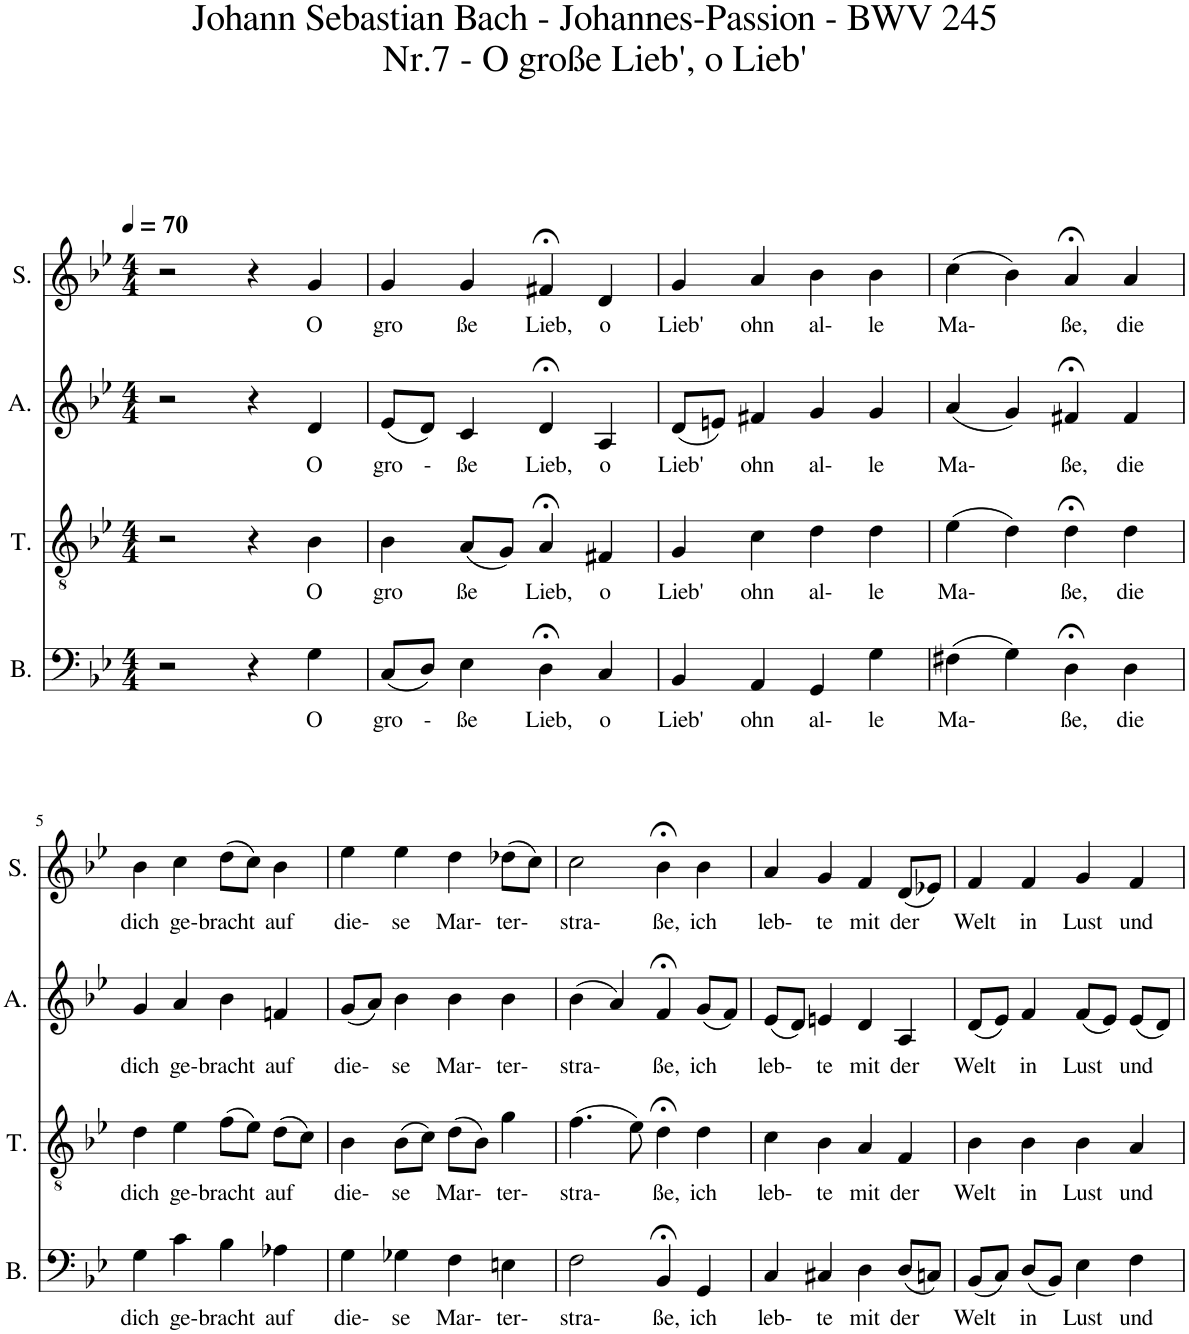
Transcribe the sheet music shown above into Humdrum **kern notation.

**kern	**text	**kern	**text	**kern	**text	**kern	**text
*part4	*part4	*part3	*part3	*part2	*part2	*part1	*part1
*staff4	*staff4	*staff3	*staff3	*staff2	*staff2	*staff1	*staff1
*I"B.	*	*I"T.	*	*I"A.	*	*I"S.	*
*I'B.	*	*I'T.	*	*I'A.	*	*I'S.	*
*clefF4	*	*clefGv2	*	*clefG2	*	*clefG2	*
*k[b-e-]	*	*k[b-e-]	*	*k[b-e-]	*	*k[b-e-]	*
*M4/4	*	*M4/4	*	*M4/4	*	*M4/4	*
*MM70	*	*MM70	*	*MM70	*	*MM70	*
=1	=1	=1	=1	=1	=1	=1	=1
2r	.	2r	.	2r	.	2r	.
4r	.	4r	.	4r	.	4r	.
!	!LO:LY:b	!	!LO:LY:b	!	!LO:LY:b	!	!LO:LY:b
4G\	O	4B-\	O	4d/	O	4g/	O
=2	=2	=2	=2	=2	=2	=2	=2
!	!LO:LY:b	!	!LO:LY:b	!	!LO:LY:b	!	!LO:LY:b
(8C/L	gro	4B-\	gro	(8e-/L	gro	4g/	gro
!	!LO:LY:b	!	!	!	!LO:LY:b	!	!
8D/J)	-	.	.	8d/J)	-	.	.
!	!LO:LY:b	!	!LO:LY:b	!	!LO:LY:b	!	!LO:LY:b
4E-\	ße	(8A/L	ße	4c/	ße	4g/	ße
.	.	8G/J)	.	.	.	.	.
!	!LO:LY:b	!	!LO:LY:b	!	!LO:LY:b	!	!LO:LY:b
4D;<\	Lieb,	4A;</	Lieb,	4d;</	Lieb,	4f#X;</	Lieb,
!	!LO:LY:b	!	!LO:LY:b	!	!LO:LY:b	!	!LO:LY:b
4C/	o	4F#X/	o	4A/	o	4d/	o
=3	=3	=3	=3	=3	=3	=3	=3
!	!LO:LY:b	!	!LO:LY:b	!	!LO:LY:b	!	!LO:LY:b
4BB-/	Lieb'	4G/	Lieb'	(8d/L	Lieb'	4g/	Lieb'
.	.	.	.	8en/J)	.	.	.
!	!LO:LY:b	!	!LO:LY:b	!	!LO:LY:b	!	!LO:LY:b
4AA/	ohn	4c\	ohn	4f#X/	ohn	4a/	ohn
!	!LO:LY:b	!	!LO:LY:b	!	!LO:LY:b	!	!LO:LY:b
4GG/	al-	4d\	al-	4g/	al-	4b-\	al-
!	!LO:LY:b	!	!LO:LY:b	!	!LO:LY:b	!	!LO:LY:b
4G\	le	4d\	le	4g/	le	4b-\	le
=4	=4	=4	=4	=4	=4	=4	=4
!	!LO:LY:b	!	!LO:LY:b	!	!LO:LY:b	!	!LO:LY:b
(4F#X\	Ma-	(4e-\	Ma-	(4a/	Ma-	(4cc\	Ma-
4G\)	.	4d\)	.	4g/)	.	4b-\)	.
!	!LO:LY:b	!	!LO:LY:b	!	!LO:LY:b	!	!LO:LY:b
4D;<\	ße,	4d;<\	ße,	4f#X;</	ße,	4a;</	ße,
!	!LO:LY:b	!	!LO:LY:b	!	!LO:LY:b	!	!LO:LY:b
4D\	die	4d\	die	4f#/	die	4a/	die
!!LO:LB:g=z
=5	=5	=5	=5	=5	=5	=5	=5
!	!LO:LY:b	!	!LO:LY:b	!	!LO:LY:b	!	!LO:LY:b
4G\	dich	4d\	dich	4g/	dich	4b-\	dich
!	!LO:LY:b	!	!LO:LY:b	!	!LO:LY:b	!	!LO:LY:b
4c\	ge-	4e-\	ge-	4a/	ge-	4cc\	ge-
!	!LO:LY:b	!	!LO:LY:b	!	!LO:LY:b	!	!LO:LY:b
4B-\	bracht	(8f\L	bracht	4b-\	bracht	(8dd\L	bracht
.	.	8e-\J)	.	.	.	8cc\J)	.
!	!LO:LY:b	!	!LO:LY:b	!	!LO:LY:b	!	!LO:LY:b
4A-X\	auf	(8d\L	auf	4fn/	auf	4b-\	auf
.	.	8c\J)	.	.	.	.	.
=6	=6	=6	=6	=6	=6	=6	=6
!	!LO:LY:b	!	!LO:LY:b	!	!LO:LY:b	!	!LO:LY:b
4G\	die-	4B-\	die-	(8g/L	die-	4ee-\	die-
.	.	.	.	8a/J)	.	.	.
!	!LO:LY:b	!	!LO:LY:b	!	!LO:LY:b	!	!LO:LY:b
4G-X\	se	(8B-\L	se	4b-\	se	4ee-\	se
.	.	8c\J)	.	.	.	.	.
!	!LO:LY:b	!	!LO:LY:b	!	!LO:LY:b	!	!LO:LY:b
4F\	Mar-	(8d\L	Mar-	4b-\	Mar-	4dd\	Mar-
.	.	8B-\J)	.	.	.	.	.
!	!LO:LY:b	!	!LO:LY:b	!	!LO:LY:b	!	!LO:LY:b
4En\	ter-	4g\	ter-	4b-\	ter-	(8dd-X\L	ter-
.	.	.	.	.	.	8cc\J)	.
=7	=7	=7	=7	=7	=7	=7	=7
!	!LO:LY:b	!	!LO:LY:b	!	!LO:LY:b	!	!LO:LY:b
2F\	stra-	(4.f\	stra-	(4b-\	stra-	2cc\	stra-
.	.	.	.	4a/)	.	.	.
.	.	8e-\)	.	.	.	.	.
!	!LO:LY:b	!	!LO:LY:b	!	!LO:LY:b	!	!LO:LY:b
4BB-;</	ße,	4d;<\	ße,	4f;</	ße,	4b-;<\	ße,
!	!LO:LY:b	!	!LO:LY:b	!	!LO:LY:b	!	!LO:LY:b
4GG/	ich	4d\	ich	(8g/L	ich	4b-\	ich
.	.	.	.	8f/J)	.	.	.
=8	=8	=8	=8	=8	=8	=8	=8
!	!LO:LY:b	!	!LO:LY:b	!	!LO:LY:b	!	!LO:LY:b
4C/	leb-	4c\	leb-	(8e-/L	leb-	4a/	leb-
.	.	.	.	8d/J)	.	.	.
!	!LO:LY:b	!	!LO:LY:b	!	!LO:LY:b	!	!LO:LY:b
4C#X/	te	4B-\	te	4en/	te	4g/	te
!	!LO:LY:b	!	!LO:LY:b	!	!LO:LY:b	!	!LO:LY:b
4D\	mit	4A/	mit	4d/	mit	4f/	mit
!	!LO:LY:b	!	!LO:LY:b	!	!LO:LY:b	!	!LO:LY:b
(8D/L	der	4F/	der	4A/	der	(8d/L	der
8Cn/J)	.	.	.	.	.	8e-X/J)	.
=9	=9	=9	=9	=9	=9	=9	=9
!	!LO:LY:b	!	!LO:LY:b	!	!LO:LY:b	!	!LO:LY:b
(8BB-/L	Welt	4B-\	Welt	(8d/L	Welt	4f/	Welt
8C/J)	.	.	.	8e-/J)	.	.	.
!	!LO:LY:b	!	!LO:LY:b	!	!LO:LY:b	!	!LO:LY:b
(8D/L	in	4B-\	in	4f/	in	4f/	in
8BB-/J)	.	.	.	.	.	.	.
!	!LO:LY:b	!	!LO:LY:b	!	!LO:LY:b	!	!LO:LY:b
4E-\	Lust	4B-\	Lust	(8f/L	Lust	4g/	Lust
.	.	.	.	8e-/J)	.	.	.
!	!LO:LY:b	!	!LO:LY:b	!	!LO:LY:b	!	!LO:LY:b
4F\	und	4A/	und	(8e-/L	und	4f/	und
.	.	.	.	8d/J)	.	.	.
=	=	=	=	=	=	=	=
*-	*-	*-	*-	*-	*-	*-	*-
